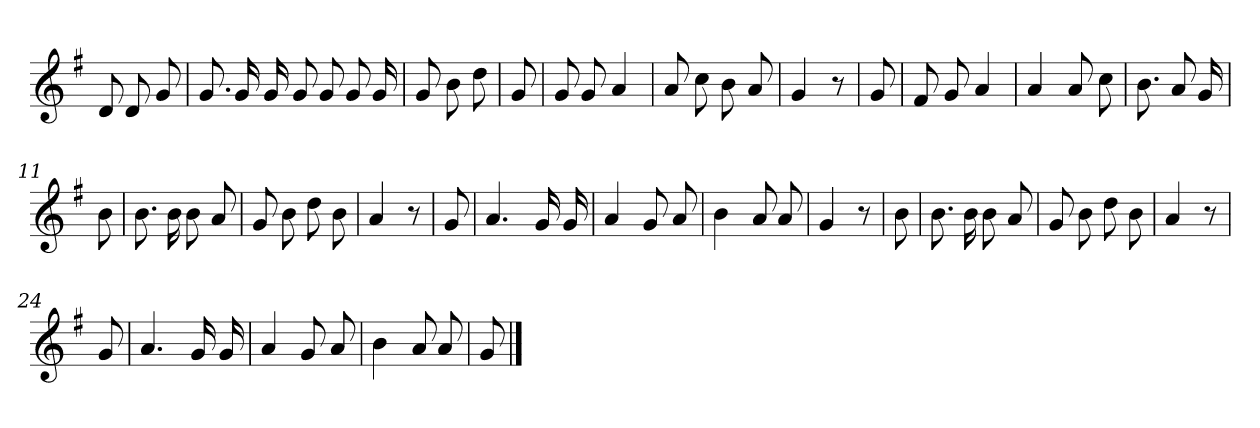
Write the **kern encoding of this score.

**kern
*part1
*staff1
*clefG2
*k[f#]
*G:
=
8d
8d
8g
=1
8.g
16g
16g
8g
8g
8g
16g
=2
8g
8b
8dd
=3
8g
=4
8g
8g
4a
=5
8a
8cc
8b
8a
=6
4g
8r
=7
8g
=8
8f#
8g
4a
=9
4a
8a
8cc
=10
8.b
8a
16g
=11
8b
=12
8.b
16b
8b
8a
=13
8g
8b
8dd
8b
=14
4a
8r
=15
8g
=16
4.a
16g
16g
=17
4a
8g
8a
=18
4b
8a
8a
=19
4g
8r
=20
8b
=21
8.b
16b
8b
8a
=22
8g
8b
8dd
8b
=23
4a
8r
=24
8g
=25
4.a
16g
16g
=26
4a
8g
8a
=27
4b
8a
8a
=28
8g
==
*-
